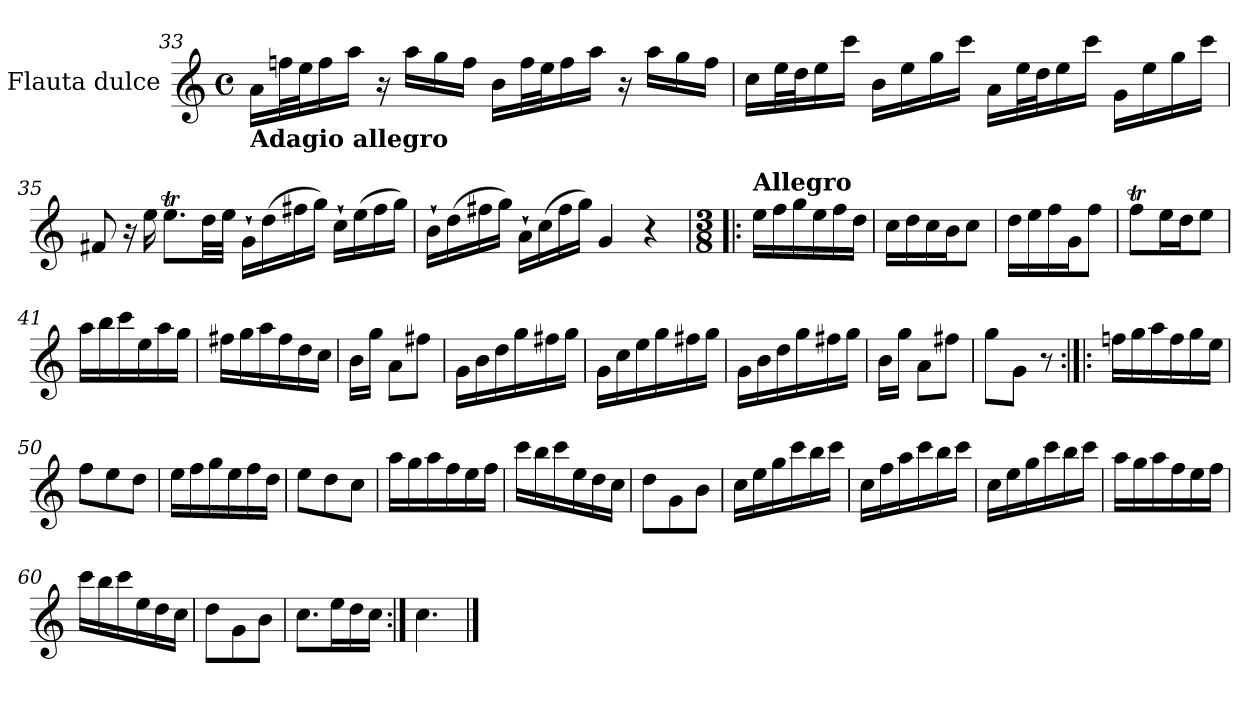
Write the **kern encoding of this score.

**kern
*part1
*staff1
*I"Flauta dulce
!!LO:LB:g=z
*clefG2
*k[]
*M4/4
*met(c)
=33
!LO:TX:b:B:t=Adagio allegro
16a\LL
32ffn\L
32ee\J
16ff\
16aa\JJ
16r
16aa\LL
16gg\
16ff\JJ
16b\LL
32ff\L
32ee\J
16ff\
16aa\JJ
16r
16aa\LL
16gg\
16ff\JJ
=34
16cc\LL
32ee\L
32dd\J
16ee\
16ccc\JJ
16b\LL
16ee\
16gg\
16ccc\JJ
16a\LL
32ee\L
32dd\J
16ee\
16ccc\JJ
16g\LL
16ee\
16gg\
16ccc\JJ
!!LO:LB:g=z
=35
8f#X/
16r
16ee\
8.eet\L
32dd\LL
32ee\JJJ
16g`\LL
(>16dd\
16ff#X\
16gg\JJ)
16cc`\LL
(>16ee\
16ff#\
16gg\JJ)
=36
16b`\LL
(>16dd\
16ff#X\
16gg\JJ)
16a`\LL
(>16cc\
16ff#\
16gg\JJ)
4g/
4r
!!LO:LB:g=z
=37!|:
*M3/8
!LO:TX:a:B:t=Allegro
16ee\LL
16ff\
16gg\
16ee\
16ff\
16dd\JJ
=38
16cc\LL
16dd\
16cc\
16b\J
8cc\J
=39
16dd\LL
16ee\
16ff\
16g\J
8ff\J
=40
8ffT\L
16ee\L
16dd\J
8ee\J
=41
16aa\LL
16bb\
16ccc\
16ee\
16aa\
16gg\JJ
!!LO:LB:g=z
=42
16ff#X\LL
16gg\
16aa\
16ff#\
16dd\
16cc\JJ
=43
16b\LL
16gg\JJ
8a\L
8ff#X\J
=44
16g\LL
16b\
16dd\
16gg\
16ff#X\
16gg\JJ
=45
16g\LL
16cc\
16ee\
16gg\
16ff#X\
16gg\JJ
=46
16g\LL
16b\
16dd\
16gg\
16ff#X\
16gg\JJ
!!LO:LB:g=z
=47
16b\LL
16gg\JJ
8a\L
8ff#X\J
=48
8gg\L
8g\J
8r
=49:|!|:
16ffn\LL
16gg\
16aa\
16ff\
16gg\
16ee\JJ
=50
8ff\L
8ee\
8dd\J
=51
16ee\LL
16ff\
16gg\
16ee\
16ff\
16dd\JJ
=52
8ee\L
8dd\
8cc\J
!!LO:LB:g=z
=53
16aa\LL
16gg\
16aa\
16ff\
16ee\
16ff\JJ
=54
16ccc\LL
16bb\
16ccc\
16ee\
16dd\
16cc\JJ
=55
8dd\L
8g\
8b\J
=56
16cc\LL
16ee\
16gg\
16ccc\
16bb\
16ccc\JJ
=57
16cc\LL
16ff\
16aa\
16ccc\
16bb\
16ccc\JJ
!!LO:LB:g=z
=58
16cc\LL
16ee\
16gg\
16ccc\
16bb\
16ccc\JJ
=59
16aa\LL
16gg\
16aa\
16ff\
16ee\
16ff\JJ
=60
16ccc\LL
16bb\
16ccc\
16ee\
16dd\
16cc\JJ
=61
8dd\L
8g\
8b\J
=62
8.cc\L
16ee\L
16dd\
16cc\JJ
=63:|!
4.cc\
==
*-
